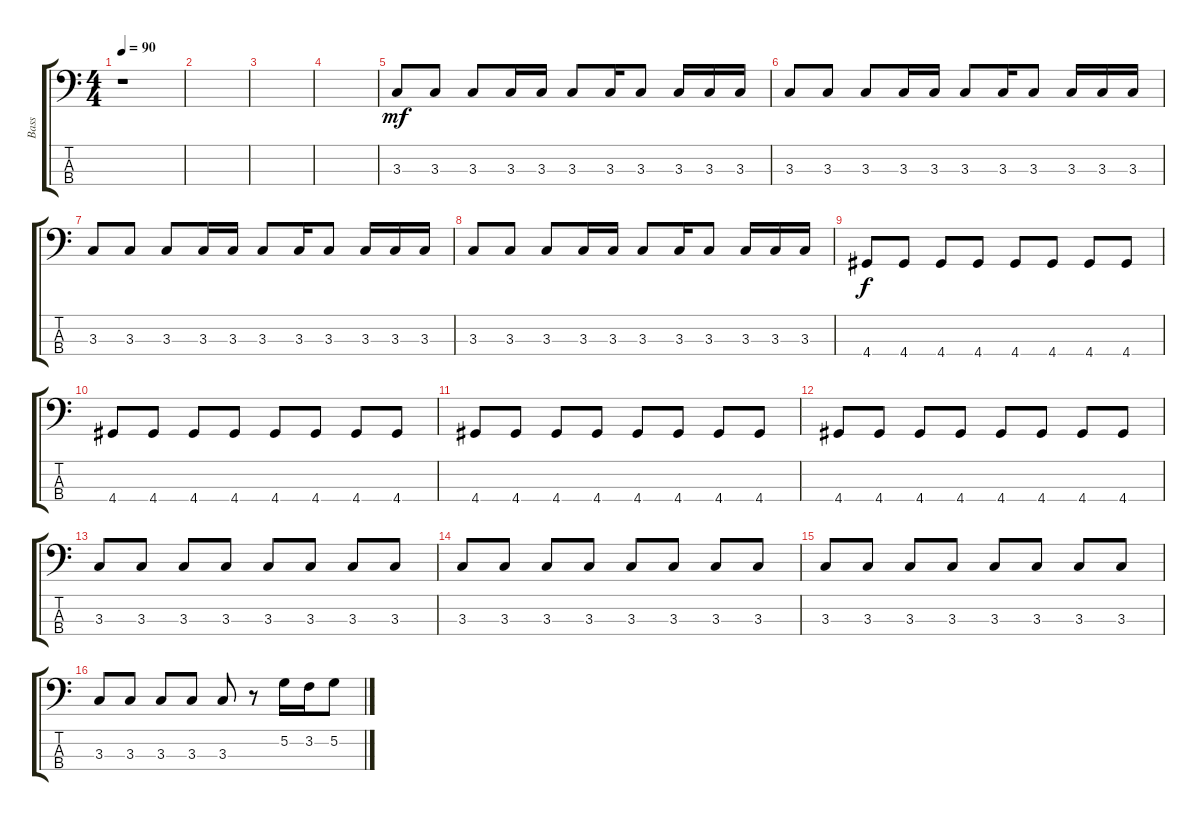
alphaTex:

\track ("Bass" "Bass") {instrument electricbassfinger}
\staff {score tabs}
\tuning (G2 D2 A1 E1) {hide}
\ts (4 4)
\tempo 90
\clef f4
\ks c
r.1{dy f} |
|
|
|
3.3.8{dy mf} 3.3.8 3.3.8 3.3.16 3.3.16 3.3.8 3.3.16 3.3.8 3.3.16 3.3.16 3.3.16 |
3.3.8 3.3.8 3.3.8 3.3.16 3.3.16 3.3.8 3.3.16 3.3.8 3.3.16 3.3.16 3.3.16 |
3.3.8 3.3.8 3.3.8 3.3.16 3.3.16 3.3.8 3.3.16 3.3.8 3.3.16 3.3.16 3.3.16 |
3.3.8 3.3.8 3.3.8 3.3.16 3.3.16 3.3.8 3.3.16 3.3.8 3.3.16 3.3.16 3.3.16 |
4.4.8{dy f} 4.4.8 4.4.8 4.4.8 4.4.8 4.4.8 4.4.8 4.4.8 |
4.4.8 4.4.8 4.4.8 4.4.8 4.4.8 4.4.8 4.4.8 4.4.8 |
4.4.8 4.4.8 4.4.8 4.4.8 4.4.8 4.4.8 4.4.8 4.4.8 |
4.4.8 4.4.8 4.4.8 4.4.8 4.4.8 4.4.8 4.4.8 4.4.8 |
3.3.8 3.3.8 3.3.8 3.3.8 3.3.8 3.3.8 3.3.8 3.3.8 |
3.3.8 3.3.8 3.3.8 3.3.8 3.3.8 3.3.8 3.3.8 3.3.8 |
3.3.8 3.3.8 3.3.8 3.3.8 3.3.8 3.3.8 3.3.8 3.3.8 |
3.3.8 3.3.8 3.3.8 3.3.8 3.3.8 r.8 5.2.16 3.2.16 5.2.8
